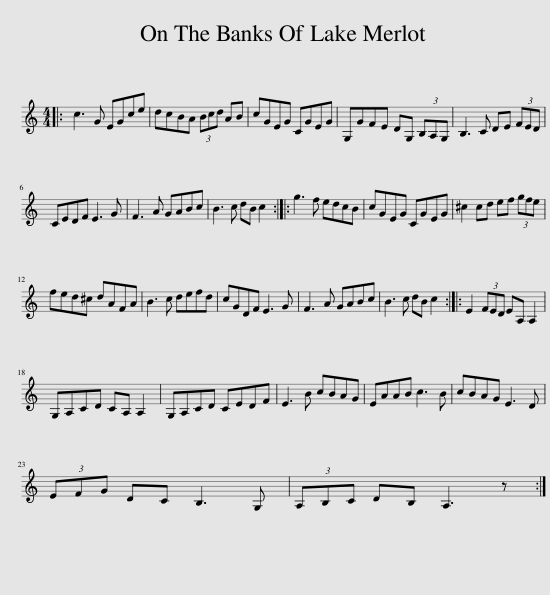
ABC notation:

X:1
L:1/8
M:4/4
I:linebreak $
K:C
V:1 treble
V:1
|: c3 G EGce | dcBA (3Bcd AB | cGEG CGEG | G,GFE DG, (3B,A,G, | B,3 C DE (3FED |$ %5
 CEDF E3 G | F3 A GABc | B3 c dB c2 :: g3 f edcB | cGEG CGEG | %10
 ^c2 cd ef (3gfe |$ fed^c dAFA | B3 c defd | cGDF E3 G | F3 A GABc | %15
 B3 c dB c2 :: E2 (3FED EA, A,2 |$ G,A,CD CA, A,2 | G,A,CD CEDF | E3 B cBAG | %20
 EAAB c3 B | cBAG E3 D |$ (3EFG DC B,3 G, | (3A,B,C DB, A,3 z :| %24
